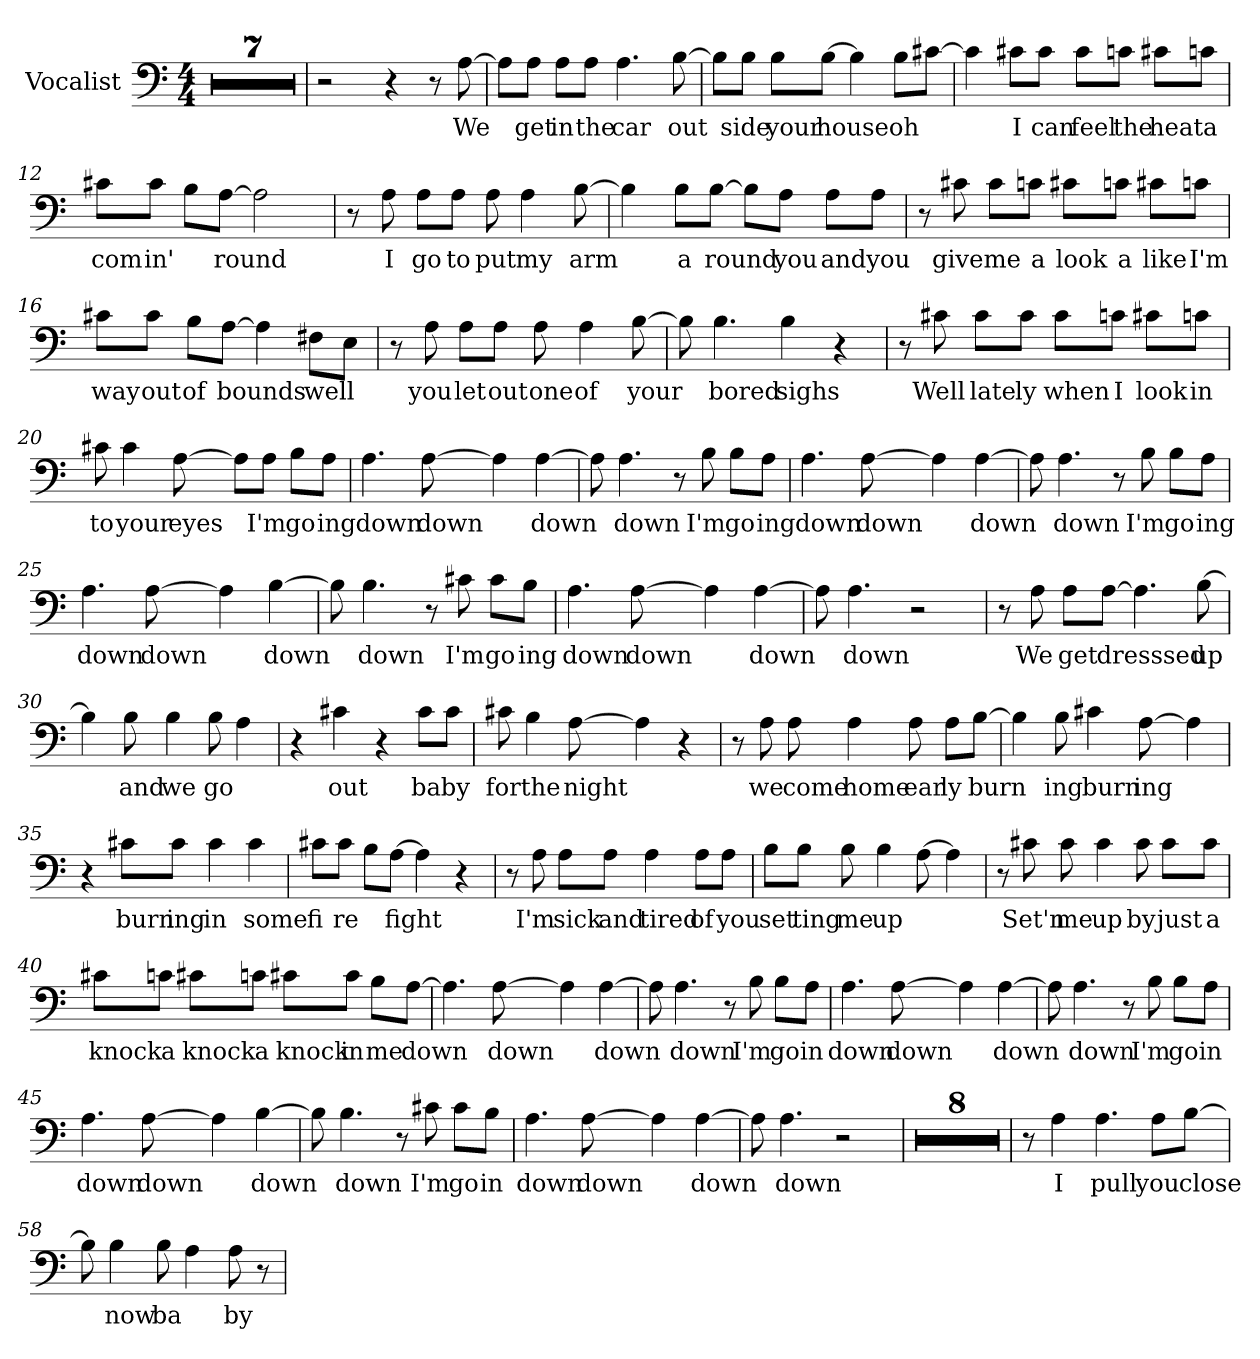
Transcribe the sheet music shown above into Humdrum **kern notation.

**kern	**text
*part1	*part1
*staff1	*staff1
*I"Vocalist	*
*clefF4	*
*M4/4	*
=1	=1
*clefF4	*
*M4/4	*
1r	.
=2	=2
1r	.
=3	=3
1r	.
=4	=4
1r	.
=5	=5
1r	.
=6	=6
1r	.
=7	=7
1r	.
=8	=8
2r	.
4r	.
8r	.
[8A	We
=9	=9
8A\L]	_
8A\J	get
8A\L	in
8A\J	the
4.A	car
[8B	out
=10	=10
8B\L]	_
8B\J	side
8B\L	your
[8B\J	house
4B]	_
8B\L	oh
[8c#X\J	_
=11	=11
4c#]	_
8c#X\L	I
8c#\J	can
8c#\L	feel
8cn\J	the
8c#X\L	heat
8cn\J	a
=12	=12
8c#X\L	com
8c#\J	in'
8B\L	_
[8A\J	round
2A]	_
=13	=13
8r	.
8A	I
8A\L	go
8A\J	to
8A	put
4A	my
[8B	arm
=14	=14
4B]	_
8B\L	a
[8B\J	round
8B\L]	_
8A\J	you
8A\L	and
8A\J	you
=15	=15
8r	.
8c#X	give
8c#\L	me
8cn\J	a
8c#X\L	look
8cn\J	a
8c#X\L	like
8cn\J	I'm
=16	=16
8c#X\L	way
8c#\J	out
8B\L	of
[8A\J	bounds
4A]	_
8F#X\L	well
8E\J	_
=17	=17
8r	.
8A	you
8A\L	let
8A\J	out
8A	one
4A	of
[8B	your
=18	=18
8B]	_
4.B	bored
4B	sighs
4r	.
=19	=19
8r	.
8c#X	Well
8c#\L	late
8c#\J	ly
8c#\L	when
8cn\J	I
8c#X\L	look
8cn\J	in
=20	=20
8c#X	to
4c#	your
[8A	eyes
8A\L]	_
8A\J	I'm
8B\L	go
8A\J	ing
=21	=21
4.A	down
[8A	down
4A]	_
[4A	down
=22	=22
8A]	_
4.A	down
8r	.
8B	I'm
8B\L	go
8A\J	ing
=23	=23
4.A	down
[8A	down
4A]	_
[4A	down
=24	=24
8A]	_
4.A	down
8r	.
8B	I'm
8B\L	go
8A\J	ing
=25	=25
4.A	down
[8A	down
4A]	_
[4B	down
=26	=26
8B]	_
4.B	down
8r	.
8c#X	I'm
8c#\L	go
8B\J	ing
=27	=27
4.A	down
[8A	down
4A]	_
[4A	down
=28	=28
8A]	_
4.A	down
2r	.
=29	=29
8r	.
8A	We
8A\L	get
[8A\J	dresssed
4.A]	_
[8B	up
=30	=30
4B]	_
8B	and
4B	we
8B	go
4A	_
=31	=31
4r	.
4c#X	out
4r	.
8c#\L	ba
8c#\J	by
=32	=32
8c#X	for
4B	the
[8A	night
4A]	_
4r	.
=33	=33
8r	.
8A	we
8A	come
4A	home
8A	ear
8A\L	ly
[8B\J	burn
=34	=34
4B]	_
8B	ing
4c#X	burn
[8A	ing
4A]	_
=35	=35
4r	.
8c#X\L	burn
8c#\J	ing
4c#	in
4c#	some
=36	=36
8c#X\L	fi
8c#\J	re
8B\L	_
[8A\J	fight
4A]	_
4r	.
=37	=37
8r	.
8A	I'm
8A\L	sick
8A\J	and
4A	tired
8A\L	of
8A\J	you
=38	=38
8B\L	set
8B\J	ting
8B	me
4B	up
[8A	_
4A]	_
=39	=39
8r	.
8c#X	Set'n
8c#	me
4c#	up
8c#	by
8c#\L	just
8c#\J	a
=40	=40
8c#X\L	knock
8cn\J	a
8c#X\L	knock
8cn\J	a
8c#X\L	knock
8c#\J	in
8B\L	me
[8A\J	down
=41	=41
4.A]	_
[8A	down
4A]	_
[4A	down
=42	=42
8A]	_
4.A	down
8r	.
8B	I'm
8B\L	go
8A\J	in
=43	=43
4.A	down
[8A	down
4A]	_
[4A	down
=44	=44
8A]	_
4.A	down
8r	.
8B	I'm
8B\L	go
8A\J	in
=45	=45
4.A	down
[8A	down
4A]	_
[4B	down
=46	=46
8B]	_
4.B	down
8r	.
8c#X	I'm
8c#\L	go
8B\J	in
=47	=47
4.A	down
[8A	down
4A]	_
[4A	down
=48	=48
8A]	_
4.A	down
2r	.
=49	=49
1r	.
=50	=50
1r	.
=51	=51
1r	.
=52	=52
1r	.
=53	=53
1r	.
=54	=54
1r	.
=55	=55
1r	.
=56	=56
1r	.
=57	=57
8r	.
4A	I
4.A	pull
8A\L	you
[8B\J	close
=58	=58
8B]	_
4B	now
8B	ba-
4A	_
8A	-by
8r	.
=	=
*-	*-
